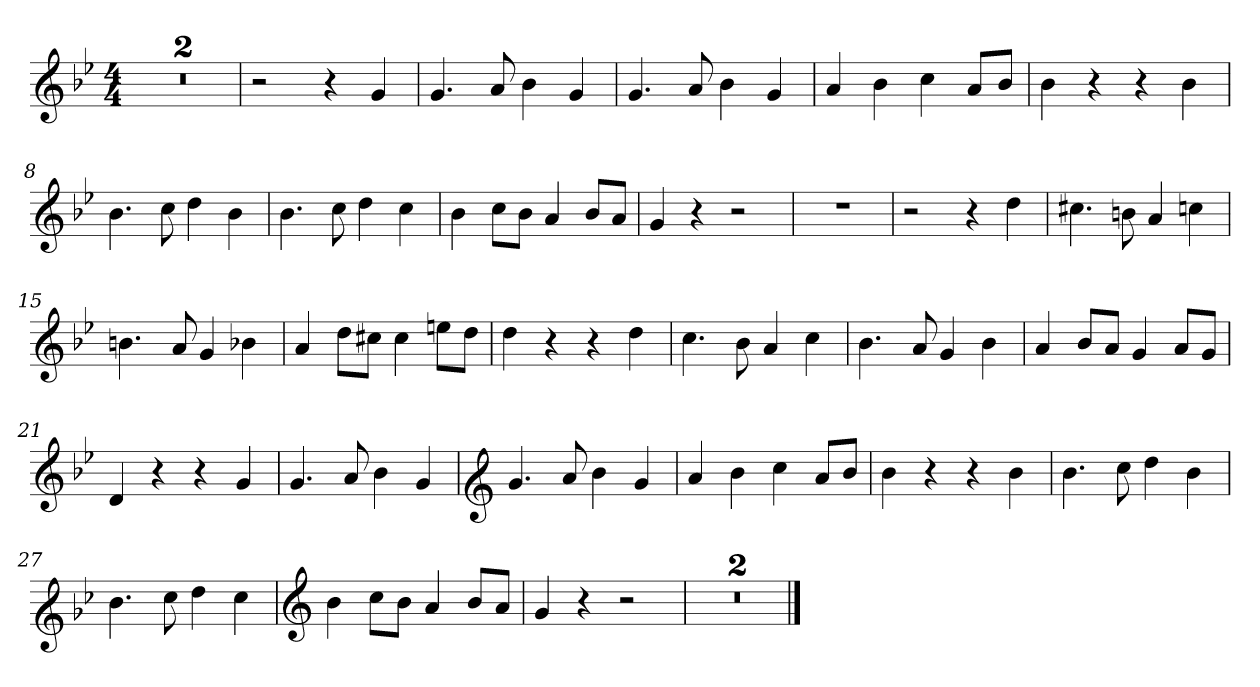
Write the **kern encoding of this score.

**kern
*part1
*staff1
*clefG2
*k[b-e-]
*M4/4
=1
1r
=2
1r
=3
2r
4r
4g/
=4
4.g/
8a/
4b-\
4g/
=5
4.g/
8a/
4b-\
4g/
=6
4a/
4b-\
4cc\
8a/L
8b-/J
=7
4b-\
4r
4r
4b-\
=8
4.b-\
8cc\
4dd\
4b-\
=9
4.b-\
8cc\
4dd\
4cc\
=10
4b-\
8cc\L
8b-\J
4a/
8b-/L
8a/J
=11
4g/
4r
2r
=12
1r
=13
2r
4r
4dd\
=14
4.cc#X\
8bn\
4a/
4ccn\
=15
4.bn\
8a/
4g/
4b-X\
=16
4a/
8dd\L
8cc#X\J
4cc#\
8een\L
8dd\J
=17
4dd\
4r
4r
4dd\
=18
4.cc\
8b-\
4a/
4cc\
=19
4.b-\
8a/
4g/
4b-\
=20
4a/
8b-/L
8a/J
4g/
8a/L
8g/J
=21
4d/
4r
4r
4g/
=22
4.g/
8a/
4b-\
4g/
=23
*clefG1
4.b-/
8cc/
4dd\
4b-/
=24
4cc/
4dd\
4ee-\
8cc/L
8dd/J
=25
4dd\
4r
4r
4dd\
=26
4.dd\
8ee-\
4ff\
4dd\
=27
4.dd\
8ee-\
4ff\
4ee-\
=28
*clefG2
4b-\
8cc\L
8b-\J
4a/
8b-/L
8a/J
=29
4g/
4r
2r
=30
1r
=31
1r
==
*-
